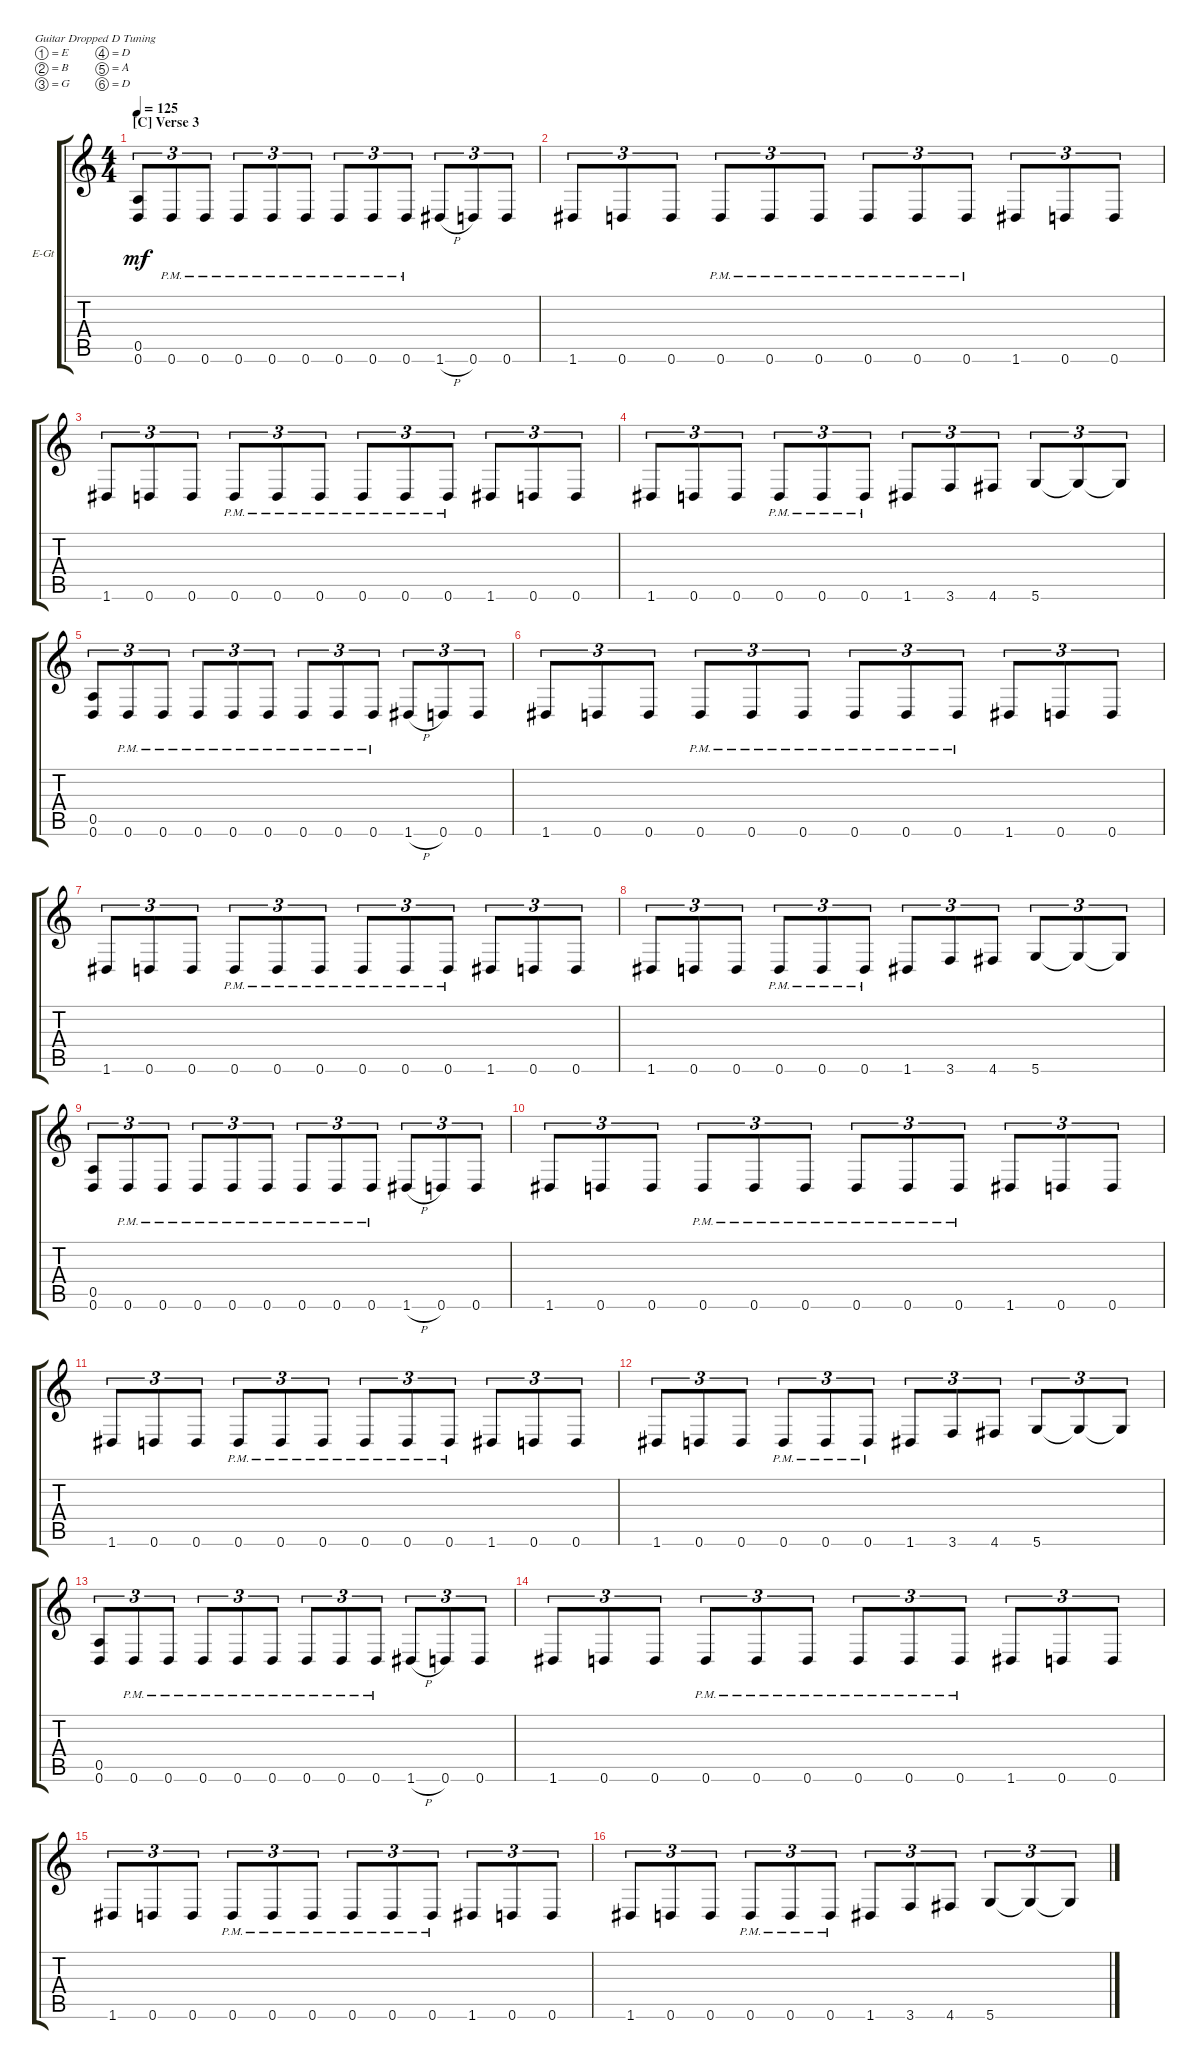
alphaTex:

\defaultSystemsLayout 4
\bracketExtendMode groupsimilarinstruments
\firstSystemTrackNameOrientation horizontal
\otherSystemsTrackNameOrientation horizontal
\track ("Rythem 1" "E-Gt") {instrument distortionguitar}
\staff {score tabs}
\tuning (E4 B3 G3 D3 A2 D2)
\ts (4 4)
\section ("C" "Verse 3")
\tempo 125
\clef g2
\ks c
(0.6 0.5).8{tu (3 2) dy mf} 0.6{pm}.8{tu (3 2)} 0.6{pm}.8{tu (3 2)} 0.6{pm}.8{tu (3 2)} 0.6{pm}.8{tu (3 2)} 0.6{pm}.8{tu (3 2)} 0.6{pm}.8{tu (3 2)} 0.6{pm}.8{tu (3 2)} 0.6{pm}.8{tu (3 2)} 1.6{h}.8{tu (3 2)} 0.6.8{tu (3 2)} 0.6.8{tu (3 2)} |
1.6.8{tu (3 2)} 0.6.8{tu (3 2)} 0.6.8{tu (3 2)} 0.6{pm}.8{tu (3 2)} 0.6{pm}.8{tu (3 2)} 0.6{pm}.8{tu (3 2)} 0.6{pm}.8{tu (3 2)} 0.6{pm}.8{tu (3 2)} 0.6{pm}.8{tu (3 2)} 1.6.8{tu (3 2)} 0.6.8{tu (3 2)} 0.6.8{tu (3 2)} |
1.6.8{tu (3 2)} 0.6.8{tu (3 2)} 0.6.8{tu (3 2)} 0.6{pm}.8{tu (3 2)} 0.6{pm}.8{tu (3 2)} 0.6{pm}.8{tu (3 2)} 0.6{pm}.8{tu (3 2)} 0.6{pm}.8{tu (3 2)} 0.6{pm}.8{tu (3 2)} 1.6.8{tu (3 2)} 0.6.8{tu (3 2)} 0.6.8{tu (3 2)} |
1.6.8{tu (3 2)} 0.6.8{tu (3 2)} 0.6.8{tu (3 2)} 0.6{pm}.8{tu (3 2)} 0.6{pm}.8{tu (3 2)} 0.6{pm}.8{tu (3 2)} 1.6.8{tu (3 2)} 3.6.8{tu (3 2)} 4.6.8{tu (3 2)} 5.6.8{tu (3 2)} 5.6{t}.8{tu (3 2)} 5.6{t}.8{tu (3 2)} |
(0.6 0.5).8{tu (3 2)} 0.6{pm}.8{tu (3 2)} 0.6{pm}.8{tu (3 2)} 0.6{pm}.8{tu (3 2)} 0.6{pm}.8{tu (3 2)} 0.6{pm}.8{tu (3 2)} 0.6{pm}.8{tu (3 2)} 0.6{pm}.8{tu (3 2)} 0.6{pm}.8{tu (3 2)} 1.6{h}.8{tu (3 2)} 0.6.8{tu (3 2)} 0.6.8{tu (3 2)} |
1.6.8{tu (3 2)} 0.6.8{tu (3 2)} 0.6.8{tu (3 2)} 0.6{pm}.8{tu (3 2)} 0.6{pm}.8{tu (3 2)} 0.6{pm}.8{tu (3 2)} 0.6{pm}.8{tu (3 2)} 0.6{pm}.8{tu (3 2)} 0.6{pm}.8{tu (3 2)} 1.6.8{tu (3 2)} 0.6.8{tu (3 2)} 0.6.8{tu (3 2)} |
1.6.8{tu (3 2)} 0.6.8{tu (3 2)} 0.6.8{tu (3 2)} 0.6{pm}.8{tu (3 2)} 0.6{pm}.8{tu (3 2)} 0.6{pm}.8{tu (3 2)} 0.6{pm}.8{tu (3 2)} 0.6{pm}.8{tu (3 2)} 0.6{pm}.8{tu (3 2)} 1.6.8{tu (3 2)} 0.6.8{tu (3 2)} 0.6.8{tu (3 2)} |
1.6.8{tu (3 2)} 0.6.8{tu (3 2)} 0.6.8{tu (3 2)} 0.6{pm}.8{tu (3 2)} 0.6{pm}.8{tu (3 2)} 0.6{pm}.8{tu (3 2)} 1.6.8{tu (3 2)} 3.6.8{tu (3 2)} 4.6.8{tu (3 2)} 5.6.8{tu (3 2)} 5.6{t}.8{tu (3 2)} 5.6{t}.8{tu (3 2)} |
(0.6 0.5).8{tu (3 2)} 0.6{pm}.8{tu (3 2)} 0.6{pm}.8{tu (3 2)} 0.6{pm}.8{tu (3 2)} 0.6{pm}.8{tu (3 2)} 0.6{pm}.8{tu (3 2)} 0.6{pm}.8{tu (3 2)} 0.6{pm}.8{tu (3 2)} 0.6{pm}.8{tu (3 2)} 1.6{h}.8{tu (3 2)} 0.6.8{tu (3 2)} 0.6.8{tu (3 2)} |
1.6.8{tu (3 2)} 0.6.8{tu (3 2)} 0.6.8{tu (3 2)} 0.6{pm}.8{tu (3 2)} 0.6{pm}.8{tu (3 2)} 0.6{pm}.8{tu (3 2)} 0.6{pm}.8{tu (3 2)} 0.6{pm}.8{tu (3 2)} 0.6{pm}.8{tu (3 2)} 1.6.8{tu (3 2)} 0.6.8{tu (3 2)} 0.6.8{tu (3 2)} |
1.6.8{tu (3 2)} 0.6.8{tu (3 2)} 0.6.8{tu (3 2)} 0.6{pm}.8{tu (3 2)} 0.6{pm}.8{tu (3 2)} 0.6{pm}.8{tu (3 2)} 0.6{pm}.8{tu (3 2)} 0.6{pm}.8{tu (3 2)} 0.6{pm}.8{tu (3 2)} 1.6.8{tu (3 2)} 0.6.8{tu (3 2)} 0.6.8{tu (3 2)} |
1.6.8{tu (3 2)} 0.6.8{tu (3 2)} 0.6.8{tu (3 2)} 0.6{pm}.8{tu (3 2)} 0.6{pm}.8{tu (3 2)} 0.6{pm}.8{tu (3 2)} 1.6.8{tu (3 2)} 3.6.8{tu (3 2)} 4.6.8{tu (3 2)} 5.6.8{tu (3 2)} 5.6{t}.8{tu (3 2)} 5.6{t}.8{tu (3 2)} |
(0.6 0.5).8{tu (3 2)} 0.6{pm}.8{tu (3 2)} 0.6{pm}.8{tu (3 2)} 0.6{pm}.8{tu (3 2)} 0.6{pm}.8{tu (3 2)} 0.6{pm}.8{tu (3 2)} 0.6{pm}.8{tu (3 2)} 0.6{pm}.8{tu (3 2)} 0.6{pm}.8{tu (3 2)} 1.6{h}.8{tu (3 2)} 0.6.8{tu (3 2)} 0.6.8{tu (3 2)} |
1.6.8{tu (3 2)} 0.6.8{tu (3 2)} 0.6.8{tu (3 2)} 0.6{pm}.8{tu (3 2)} 0.6{pm}.8{tu (3 2)} 0.6{pm}.8{tu (3 2)} 0.6{pm}.8{tu (3 2)} 0.6{pm}.8{tu (3 2)} 0.6{pm}.8{tu (3 2)} 1.6.8{tu (3 2)} 0.6.8{tu (3 2)} 0.6.8{tu (3 2)} |
1.6.8{tu (3 2)} 0.6.8{tu (3 2)} 0.6.8{tu (3 2)} 0.6{pm}.8{tu (3 2)} 0.6{pm}.8{tu (3 2)} 0.6{pm}.8{tu (3 2)} 0.6{pm}.8{tu (3 2)} 0.6{pm}.8{tu (3 2)} 0.6{pm}.8{tu (3 2)} 1.6.8{tu (3 2)} 0.6.8{tu (3 2)} 0.6.8{tu (3 2)} |
1.6.8{tu (3 2)} 0.6.8{tu (3 2)} 0.6.8{tu (3 2)} 0.6{pm}.8{tu (3 2)} 0.6{pm}.8{tu (3 2)} 0.6{pm}.8{tu (3 2)} 1.6.8{tu (3 2)} 3.6.8{tu (3 2)} 4.6.8{tu (3 2)} 5.6.8{tu (3 2)} 5.6{t}.8{tu (3 2)} 5.6{t}.8{tu (3 2)}
